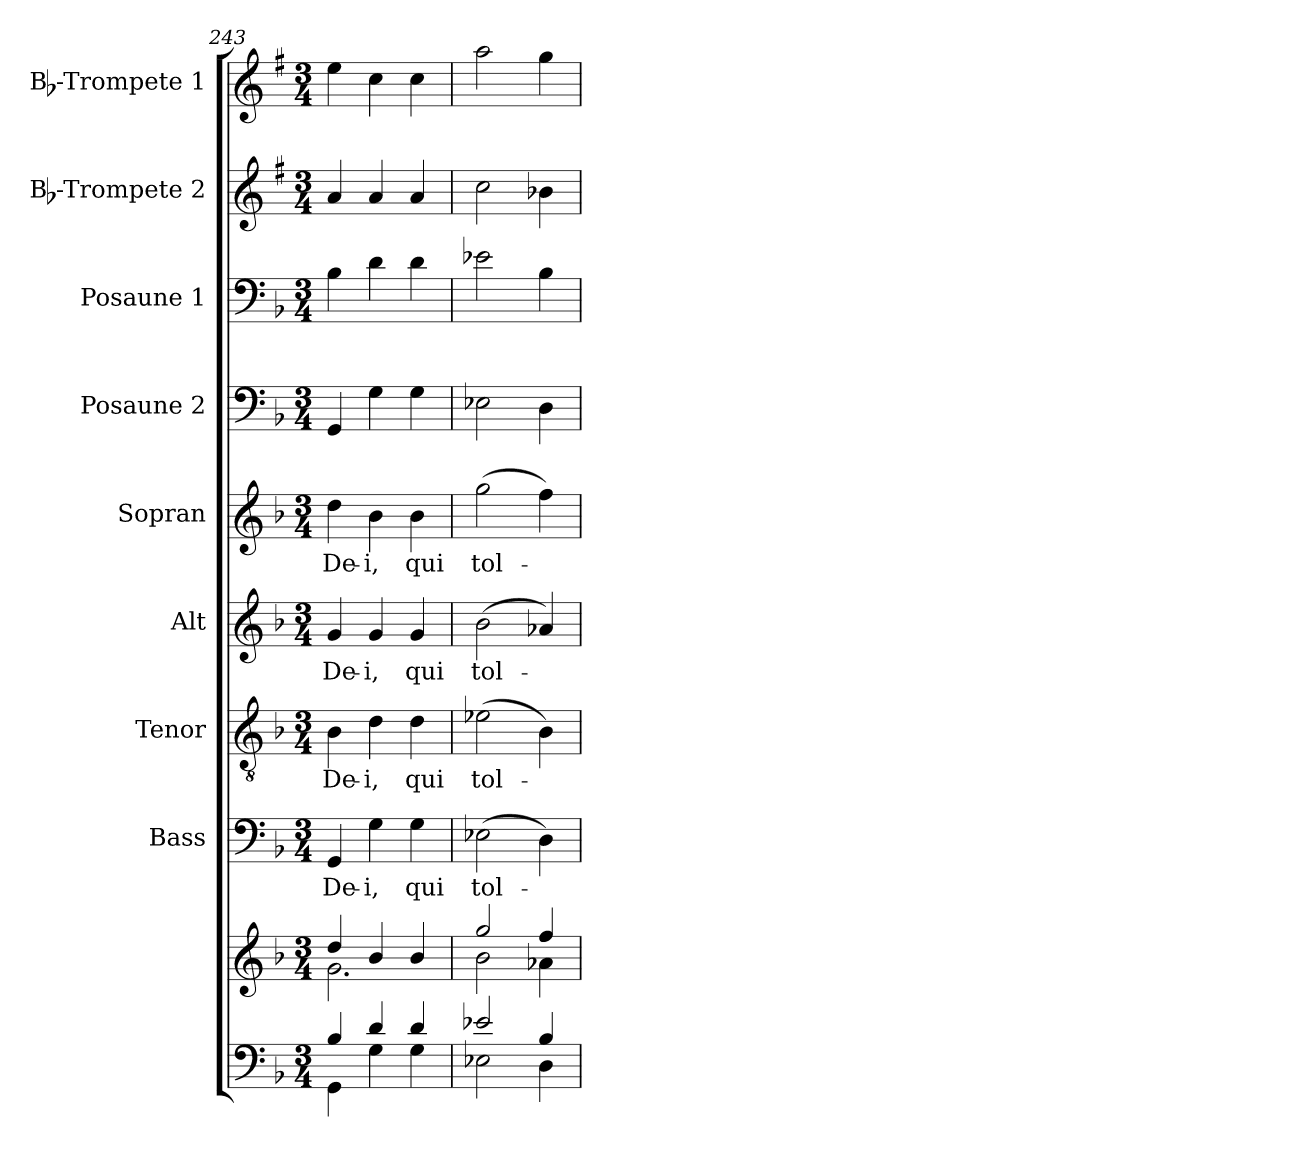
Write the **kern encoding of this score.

**kern	**kern	**kern	**text	**kern	**text	**kern	**text	**kern	**text	**kern	**kern	**kern	**kern
*part9	*part9	*part8	*part8	*part7	*part7	*part6	*part6	*part5	*part5	*part4	*part3	*part2	*part1
*staff10	*staff9	*staff8	*staff8	*staff7	*staff7	*staff6	*staff6	*staff5	*staff5	*staff4	*staff3	*staff2	*staff1
*	*	*I"Bass	*	*I"Tenor	*	*I"Alt	*	*I"Sopran	*	*I"Posaune 2	*I"Posaune 1	*I"Bb-Trompete 2	*I"Bb-Trompete 1
*	*	*I'B.	*	*I'T.	*	*I'A.	*	*I'S.	*	*I'Pos. 2	*I'Pos. 1	*I'Bb Trp. 2	*I'Bb Trp. 1
*clefF4	*clefG2	*clefF4	*	*clefGv2	*	*clefG2	*	*clefG2	*	*clefF4	*clefF4	*clefG2	*clefG2
*	*	*	*	*	*	*	*	*	*	*	*	*ITrd1c2	*ITrd1c2
*k[b-]	*k[b-]	*k[b-]	*	*k[b-]	*	*k[b-]	*	*k[b-]	*	*k[b-]	*k[b-]	*k[b-]	*k[b-]
*F:	*F:	*F:	*	*F:	*	*F:	*	*F:	*	*F:	*F:	*F:	*F:
*M3/4	*M3/4	*M3/4	*	*M3/4	*	*M3/4	*	*M3/4	*	*M3/4	*M3/4	*M3/4	*M3/4
=243	=243	=243	=243	=243	=243	=243	=243	=243	=243	=243	=243	=243	=243
*^	*^	*	*	*	*	*	*	*	*	*	*	*	*
!	!	!	!	!	!LO:LY:b	!	!LO:LY:b	!	!LO:LY:b	!	!LO:LY:b	!	!	!	!
4B-/	4GG\	4dd/	2.g\	4GG/	De-	4B-\	De-	4g/	De-	4dd\	De-	4GG/	4B-\	4g/	4dd\
!	!	!	!	!	!LO:LY:b	!	!LO:LY:b	!	!LO:LY:b	!	!LO:LY:b	!	!	!	!
4d/	4G\	4b-/	.	4G\	-i,	4d\	-i,	4g/	-i,	4b-\	-i,	4G\	4d\	4g/	4b-\
!	!	!	!	!	!LO:LY:b	!	!LO:LY:b	!	!LO:LY:b	!	!LO:LY:b	!	!	!	!
4d/	4G\	4b-/	.	4G\	qui	4d\	qui	4g/	qui	4b-\	qui	4G\	4d\	4g/	4b-\
=244	=244	=244	=244	=244	=244	=244	=244	=244	=244	=244	=244	=244	=244	=244	=244
!	!	!	!	!	!LO:LY:b	!	!LO:LY:b	!	!LO:LY:b	!	!LO:LY:b	!	!	!	!
2e-X/	2E-X\	2gg/	2b-\	(>2E-X\	tol-	(>2e-X\	tol-	(>2b-\	tol-	(>2gg\	tol-	2E-X\	2e-X\	2b-\	2gg\
4B-/	4D\	4ff/	4a-X\	4D\)	.	4B-\)	.	4a-X/)	.	4ff\)	.	4D\	4B-\	4a-X\	4ff\
*v	*v	*	*	*	*	*	*	*	*	*	*	*	*	*	*
*	*v	*v	*	*	*	*	*	*	*	*	*	*	*	*
=	=	=	=	=	=	=	=	=	=	=	=	=	=
*-	*-	*-	*-	*-	*-	*-	*-	*-	*-	*-	*-	*-	*-
